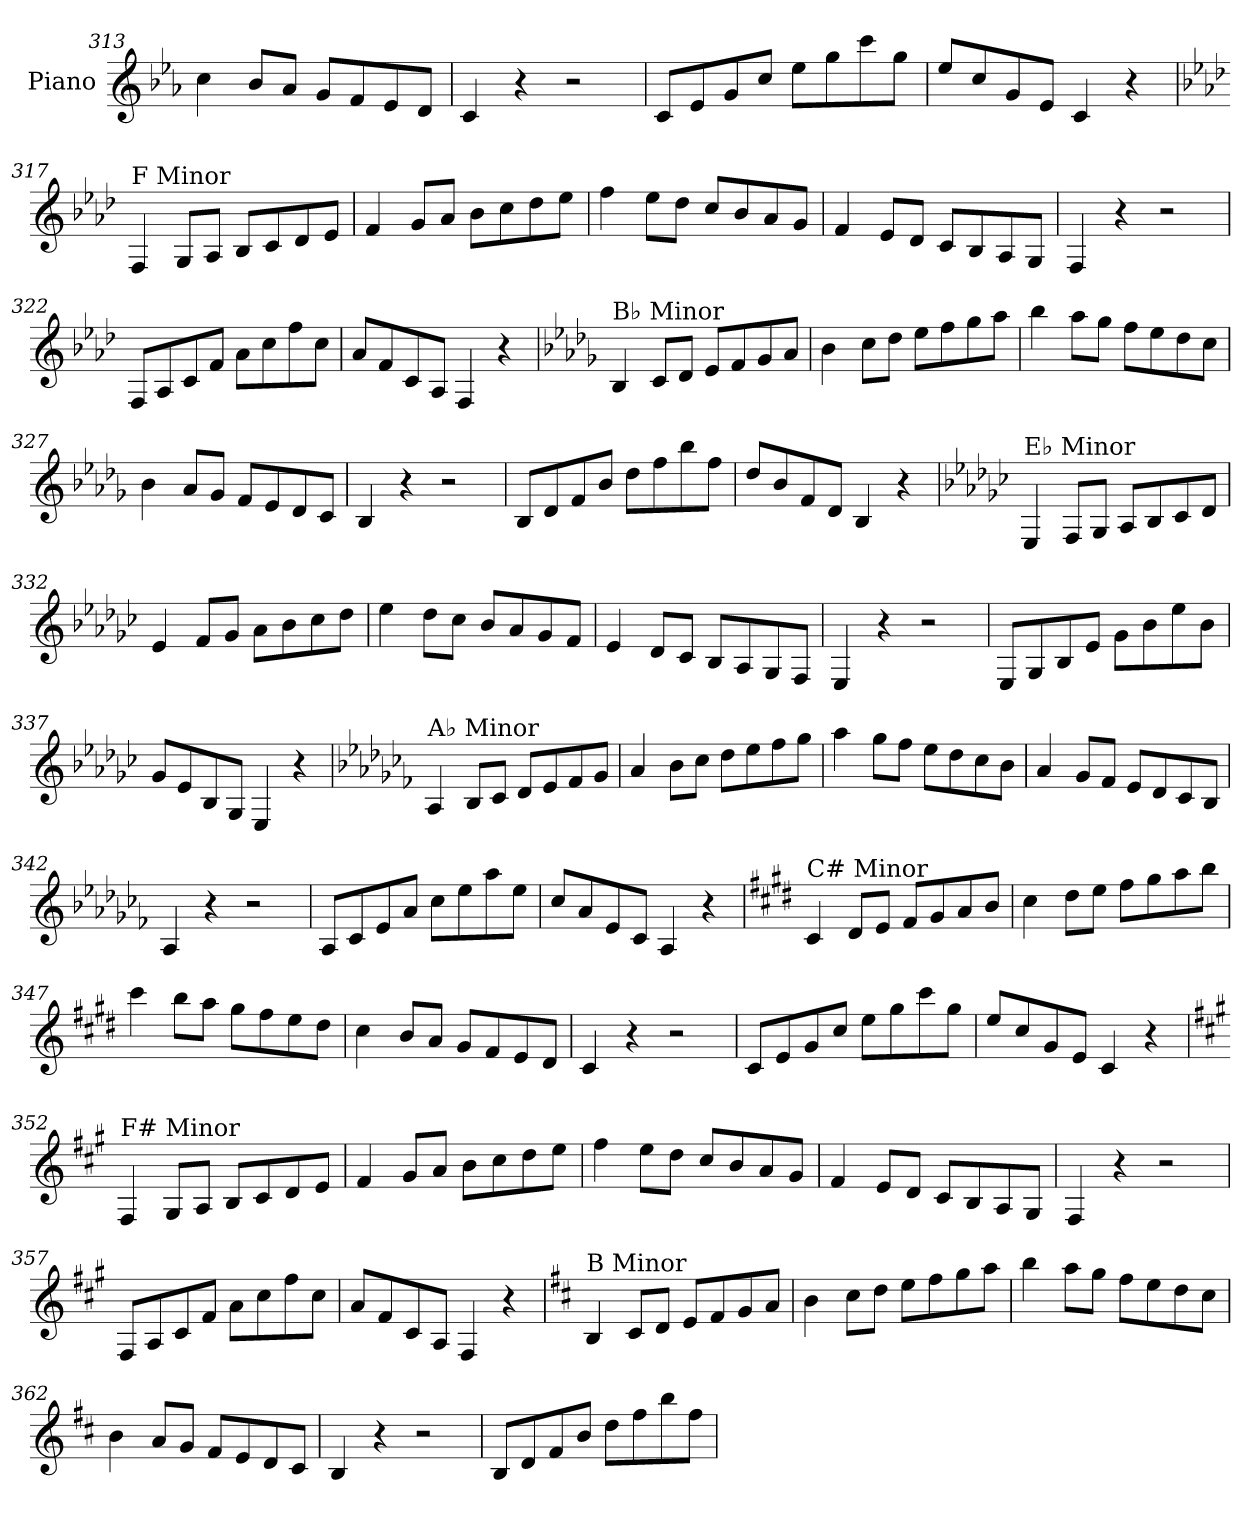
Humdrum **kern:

**kern
*part1
*staff1
*I"Piano
*I'Pno.
*clefG2
*k[b-e-a-]
=313
4cc\
8b-/L
8a-/J
8g/L
8f/
8e-/
8d/J
=314
4c/
4r
2r
=315
8c/L
8e-/
8g/
8cc/J
8ee-\L
8gg\
8ccc\
8gg\J
=316
8ee-/L
8cc/
8g/
8e-/J
4c/
4r
!!LO:LB:g=z
=317
*k[b-e-a-d-]
!LO:TX:a:t=F Minor
4F/
8G/L
8A-/J
8B-/L
8c/
8d-/
8e-/J
=318
4f/
8g/L
8a-/J
8b-\L
8cc\
8dd-\
8ee-\J
=319
4ff\
8ee-\L
8dd-\J
8cc/L
8b-/
8a-/
8g/J
=320
4f/
8e-/L
8d-/J
8c/L
8B-/
8A-/
8G/J
=321
4F/
4r
2r
=322
8F/L
8A-/
8c/
8f/J
8a-\L
8cc\
8ff\
8cc\J
=323
8a-/L
8f/
8c/
8A-/J
4F/
4r
!!LO:LB:g=z
=324
*k[b-e-a-d-g-]
!LO:TX:a:t=B♭ Minor
4B-/
8c/L
8d-/J
8e-/L
8f/
8g-/
8a-/J
=325
4b-\
8cc\L
8dd-\J
8ee-\L
8ff\
8gg-\
8aa-\J
=326
4bb-\
8aa-\L
8gg-\J
8ff\L
8ee-\
8dd-\
8cc\J
=327
4b-\
8a-/L
8g-/J
8f/L
8e-/
8d-/
8c/J
=328
4B-/
4r
2r
=329
8B-/L
8d-/
8f/
8b-/J
8dd-\L
8ff\
8bb-\
8ff\J
=330
8dd-/L
8b-/
8f/
8d-/J
4B-/
4r
!!LO:LB:g=z
=331
*k[b-e-a-d-g-c-]
!LO:TX:a:t=E♭ Minor
4E-/
8F/L
8G-/J
8A-/L
8B-/
8c-/
8d-/J
=332
4e-/
8f/L
8g-/J
8a-\L
8b-\
8cc-\
8dd-\J
=333
4ee-\
8dd-\L
8cc-\J
8b-/L
8a-/
8g-/
8f/J
=334
4e-/
8d-/L
8c-/J
8B-/L
8A-/
8G-/
8F/J
=335
4E-/
4r
2r
=336
8E-/L
8G-/
8B-/
8e-/J
8g-\L
8b-\
8ee-\
8b-\J
=337
8g-/L
8e-/
8B-/
8G-/J
4E-/
4r
!!LO:LB:g=z
=338
*k[b-e-a-d-g-c-f-]
!LO:TX:a:t=A♭ Minor
4A-/
8B-/L
8c-/J
8d-/L
8e-/
8f-/
8g-/J
=339
4a-/
8b-\L
8cc-\J
8dd-\L
8ee-\
8ff-\
8gg-\J
=340
4aa-\
8gg-\L
8ff-\J
8ee-\L
8dd-\
8cc-\
8b-\J
=341
4a-/
8g-/L
8f-/J
8e-/L
8d-/
8c-/
8B-/J
=342
4A-/
4r
2r
=343
8A-/L
8c-/
8e-/
8a-/J
8cc-\L
8ee-\
8aa-\
8ee-\J
=344
8cc-/L
8a-/
8e-/
8c-/J
4A-/
4r
!!LO:LB:g=z
=345
*k[f#c#g#d#]
!LO:TX:a:t=C# Minor
4c#/
8d#/L
8e/J
8f#/L
8g#/
8a/
8b/J
=346
4cc#\
8dd#\L
8ee\J
8ff#\L
8gg#\
8aa\
8bb\J
=347
4ccc#\
8bb\L
8aa\J
8gg#\L
8ff#\
8ee\
8dd#\J
=348
4cc#\
8b/L
8a/J
8g#/L
8f#/
8e/
8d#/J
=349
4c#/
4r
2r
=350
8c#/L
8e/
8g#/
8cc#/J
8ee\L
8gg#\
8ccc#\
8gg#\J
=351
8ee/L
8cc#/
8g#/
8e/J
4c#/
4r
!!LO:LB:g=z
=352
*k[f#c#g#]
!LO:TX:a:t=F# Minor
4F#/
8G#/L
8A/J
8B/L
8c#/
8d/
8e/J
=353
4f#/
8g#/L
8a/J
8b\L
8cc#\
8dd\
8ee\J
=354
4ff#\
8ee\L
8dd\J
8cc#/L
8b/
8a/
8g#/J
=355
4f#/
8e/L
8d/J
8c#/L
8B/
8A/
8G#/J
=356
4F#/
4r
2r
=357
8F#/L
8A/
8c#/
8f#/J
8a\L
8cc#\
8ff#\
8cc#\J
=358
8a/L
8f#/
8c#/
8A/J
4F#/
4r
!!LO:LB:g=z
=359
*k[f#c#]
!LO:TX:a:t=B Minor
4B/
8c#/L
8d/J
8e/L
8f#/
8g/
8a/J
=360
4b\
8cc#\L
8dd\J
8ee\L
8ff#\
8gg\
8aa\J
=361
4bb\
8aa\L
8gg\J
8ff#\L
8ee\
8dd\
8cc#\J
=362
4b\
8a/L
8g/J
8f#/L
8e/
8d/
8c#/J
=363
4B/
4r
2r
=364
8B/L
8d/
8f#/
8b/J
8dd\L
8ff#\
8bb\
8ff#\J
=
*-
